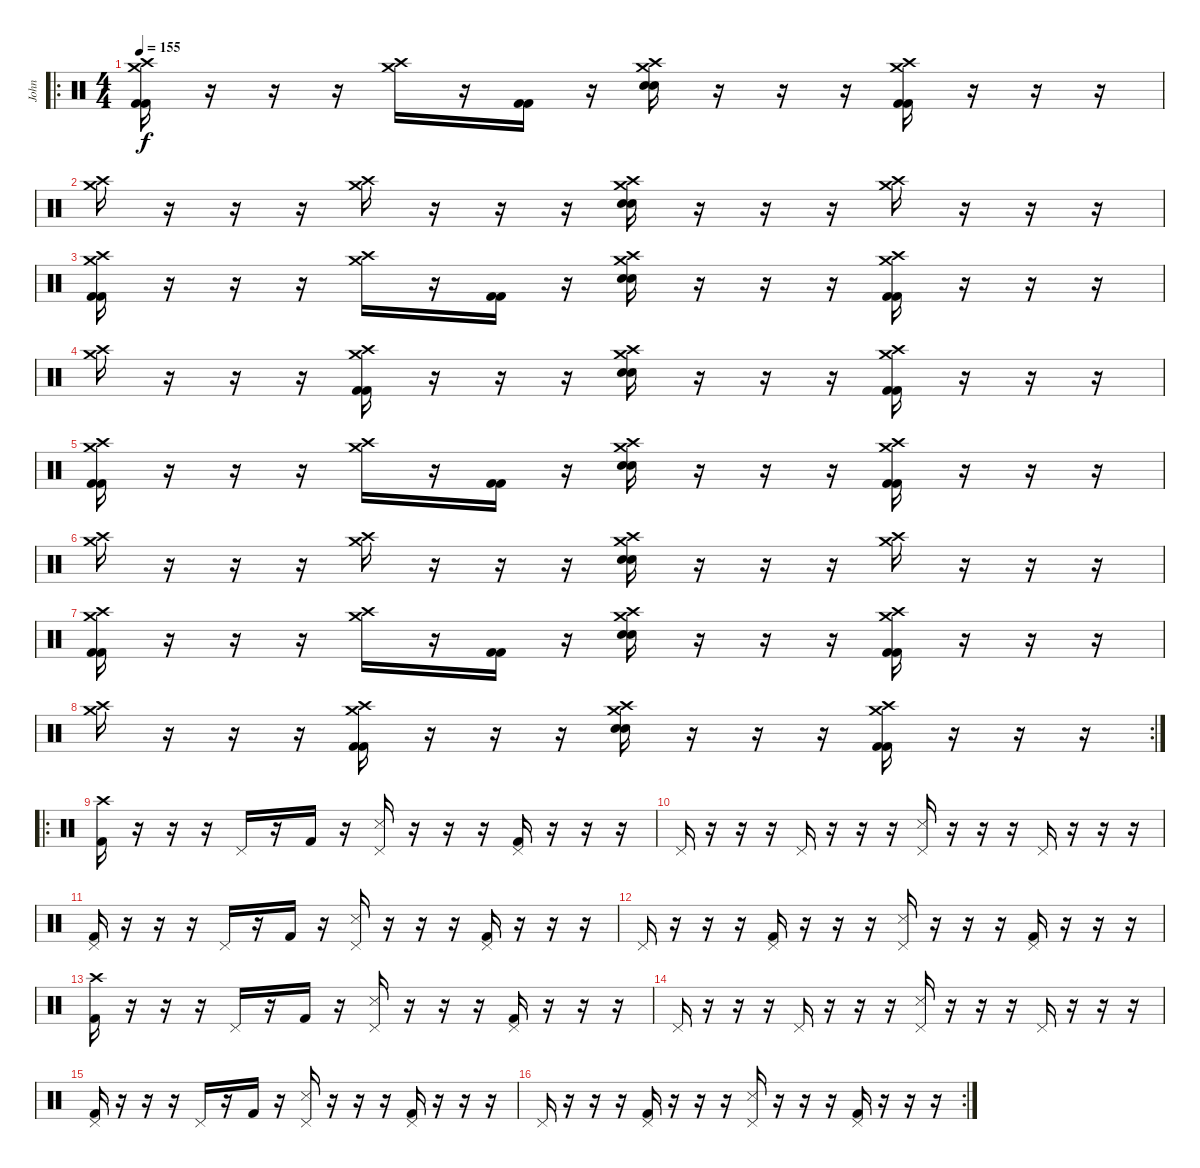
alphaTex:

\track ("John" "John") {instrument percussion}
\staff {score}
\articulation defaults
\ro
\ts (4 4)
\tempo 155
\clef neutral
\ks c
("Crash high (hit)" "Crash medium (hit)" "Kick (hit) 2" "Kick (hit) 2").16{dy f} r.16 r.16 r.16 ("Crash high (hit)" "Crash medium (hit)").16 r.16 ("Kick (hit) 2" "Kick (hit) 2").16 r.16 ("Crash high (hit)" "Crash medium (hit)" "Snare (hit) 2" "Snare (hit) 2").16 r.16 r.16 r.16 ("Crash high (hit)" "Crash medium (hit)" "Kick (hit) 2" "Kick (hit) 2").16 r.16 r.16 r.16 |
("Crash high (hit)" "Crash medium (hit)").16 r.16 r.16 r.16 ("Crash high (hit)" "Crash medium (hit)").16 r.16 r.16 r.16 ("Crash high (hit)" "Crash medium (hit)" "Snare (hit) 2" "Snare (hit) 2").16 r.16 r.16 r.16 ("Crash high (hit)" "Crash medium (hit)").16 r.16 r.16 r.16 |
("Crash high (hit)" "Crash medium (hit)" "Kick (hit) 2" "Kick (hit) 2").16 r.16 r.16 r.16 ("Crash high (hit)" "Crash medium (hit)").16 r.16 ("Kick (hit) 2" "Kick (hit) 2").16 r.16 ("Crash high (hit)" "Crash medium (hit)" "Snare (hit) 2" "Snare (hit) 2").16 r.16 r.16 r.16 ("Crash high (hit)" "Crash medium (hit)" "Kick (hit) 2" "Kick (hit) 2").16 r.16 r.16 r.16 |
("Crash high (hit)" "Crash medium (hit)").16 r.16 r.16 r.16 ("Crash high (hit)" "Crash medium (hit)" "Kick (hit) 2" "Kick (hit) 2").16 r.16 r.16 r.16 ("Crash high (hit)" "Crash medium (hit)" "Snare (hit) 2" "Snare (hit) 2").16 r.16 r.16 r.16 ("Crash high (hit)" "Crash medium (hit)" "Kick (hit) 2" "Kick (hit) 2").16 r.16 r.16 r.16 |
("Crash high (hit)" "Crash medium (hit)" "Kick (hit) 2" "Kick (hit) 2").16 r.16 r.16 r.16 ("Crash high (hit)" "Crash medium (hit)").16 r.16 ("Kick (hit) 2" "Kick (hit) 2").16 r.16 ("Crash high (hit)" "Crash medium (hit)" "Snare (hit) 2" "Snare (hit) 2").16 r.16 r.16 r.16 ("Crash high (hit)" "Crash medium (hit)" "Kick (hit) 2" "Kick (hit) 2").16 r.16 r.16 r.16 |
("Crash high (hit)" "Crash medium (hit)").16 r.16 r.16 r.16 ("Crash high (hit)" "Crash medium (hit)").16 r.16 r.16 r.16 ("Crash high (hit)" "Crash medium (hit)" "Snare (hit) 2" "Snare (hit) 2").16 r.16 r.16 r.16 ("Crash high (hit)" "Crash medium (hit)").16 r.16 r.16 r.16 |
("Crash high (hit)" "Crash medium (hit)" "Kick (hit) 2" "Kick (hit) 2").16 r.16 r.16 r.16 ("Crash high (hit)" "Crash medium (hit)").16 r.16 ("Kick (hit) 2" "Kick (hit) 2").16 r.16 ("Crash high (hit)" "Crash medium (hit)" "Snare (hit) 2" "Snare (hit) 2").16 r.16 r.16 r.16 ("Crash high (hit)" "Crash medium (hit)" "Kick (hit) 2" "Kick (hit) 2").16 r.16 r.16 r.16 |
\rc 2
("Crash high (hit)" "Crash medium (hit)").16 r.16 r.16 r.16 ("Crash high (hit)" "Crash medium (hit)" "Kick (hit) 2" "Kick (hit) 2").16 r.16 r.16 r.16 ("Crash high (hit)" "Crash medium (hit)" "Snare (hit) 2" "Snare (hit) 2").16 r.16 r.16 r.16 ("Crash high (hit)" "Crash medium (hit)" "Kick (hit) 2" "Kick (hit) 2").16 r.16 r.16 r.16 |
\ro
("Crash high (hit)" "Kick (hit) 2").16 r.16 r.16 r.16 "Pedal Hi-Hat (hit)".16 r.16 "Kick (hit) 2".16 r.16 ("Pedal Hi-Hat (hit)" "Snare (side stick) 3").16 r.16 r.16 r.16 ("Pedal Hi-Hat (hit)" "Kick (hit) 2").16 r.16 r.16 r.16 |
"Pedal Hi-Hat (hit)".16 r.16 r.16 r.16 "Pedal Hi-Hat (hit)".16 r.16 r.16 r.16 ("Pedal Hi-Hat (hit)" "Snare (side stick) 3").16 r.16 r.16 r.16 "Pedal Hi-Hat (hit)".16 r.16 r.16 r.16 |
("Pedal Hi-Hat (hit)" "Kick (hit) 2").16 r.16 r.16 r.16 "Pedal Hi-Hat (hit)".16 r.16 "Kick (hit) 2".16 r.16 ("Pedal Hi-Hat (hit)" "Snare (side stick) 3").16 r.16 r.16 r.16 ("Pedal Hi-Hat (hit)" "Kick (hit) 2").16 r.16 r.16 r.16 |
"Pedal Hi-Hat (hit)".16 r.16 r.16 r.16 ("Pedal Hi-Hat (hit)" "Kick (hit) 2").16 r.16 r.16 r.16 ("Pedal Hi-Hat (hit)" "Snare (side stick) 3").16 r.16 r.16 r.16 ("Pedal Hi-Hat (hit)" "Kick (hit) 2").16 r.16 r.16 r.16 |
("Crash high (hit)" "Kick (hit) 2").16 r.16 r.16 r.16 "Pedal Hi-Hat (hit)".16 r.16 "Kick (hit) 2".16 r.16 ("Pedal Hi-Hat (hit)" "Snare (side stick) 3").16 r.16 r.16 r.16 ("Pedal Hi-Hat (hit)" "Kick (hit) 2").16 r.16 r.16 r.16 |
"Pedal Hi-Hat (hit)".16 r.16 r.16 r.16 "Pedal Hi-Hat (hit)".16 r.16 r.16 r.16 ("Pedal Hi-Hat (hit)" "Snare (side stick) 3").16 r.16 r.16 r.16 "Pedal Hi-Hat (hit)".16 r.16 r.16 r.16 |
("Pedal Hi-Hat (hit)" "Kick (hit) 2").16 r.16 r.16 r.16 "Pedal Hi-Hat (hit)".16 r.16 "Kick (hit) 2".16 r.16 ("Pedal Hi-Hat (hit)" "Snare (side stick) 3").16 r.16 r.16 r.16 ("Pedal Hi-Hat (hit)" "Kick (hit) 2").16 r.16 r.16 r.16 |
\rc 2 "Pedal Hi-Hat (hit)".16
r.16 r.16 r.16 ("Pedal Hi-Hat (hit)" "Kick (hit) 2").16 r.16 r.16 r.16 ("Pedal Hi-Hat (hit)" "Snare (side stick) 3").16 r.16 r.16 r.16 ("Pedal Hi-Hat (hit)" "Kick (hit) 2").16 r.16 r.16 r.16
